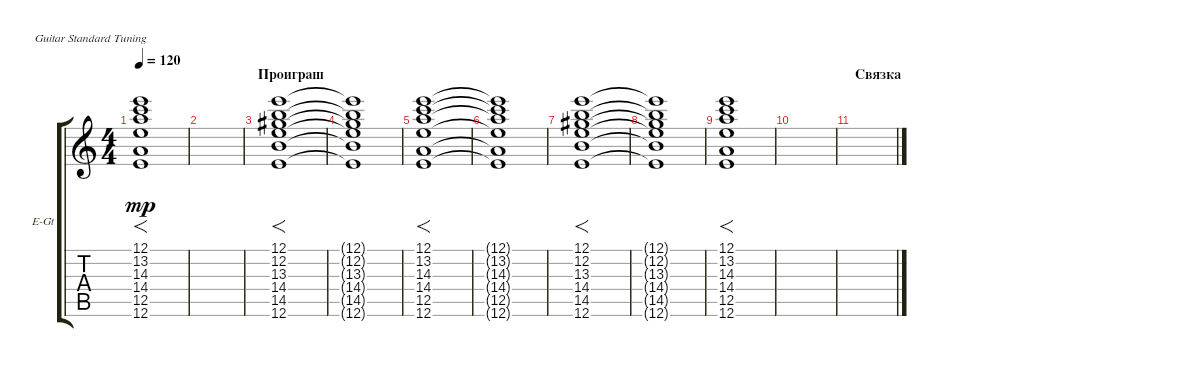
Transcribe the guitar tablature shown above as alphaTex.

\defaultSystemsLayout 4
\bracketExtendMode groupsimilarinstruments
\firstSystemTrackNameOrientation horizontal
\otherSystemsTrackNameOrientation horizontal
\track ("А. Андреев (клавиши)" "E-Gt") {instrument electricguitarclean}
\staff {score tabs}
\tuning (E4 B3 G3 D3 A2 E2)
\ts (4 4)
\tempo 120
\clef g2
\ks c
(12.1 13.2 14.3 14.4 12.5 12.6).1{f dy mp} |
|
\section ("" "Проиграш")
(12.1 12.2 13.3 14.4 14.5 12.6).1{f} |
(12.1{t} 12.2{t} 13.3{t} 14.4{t} 14.5{t} 12.6{t}).1 |
(12.1 13.2 14.3 14.4 12.5 12.6).1{f} |
(12.1{t} 13.2{t} 14.3{t} 14.4{t} 12.5{t} 12.6{t}).1 |
(12.1 12.2 13.3 14.4 14.5 12.6).1{f} |
(12.1{t} 12.2{t} 13.3{t} 14.4{t} 14.5{t} 12.6{t}).1 |
(12.1 13.2 14.3 14.4 12.5 12.6).1{f} |
|
\section ("" "Связка")
